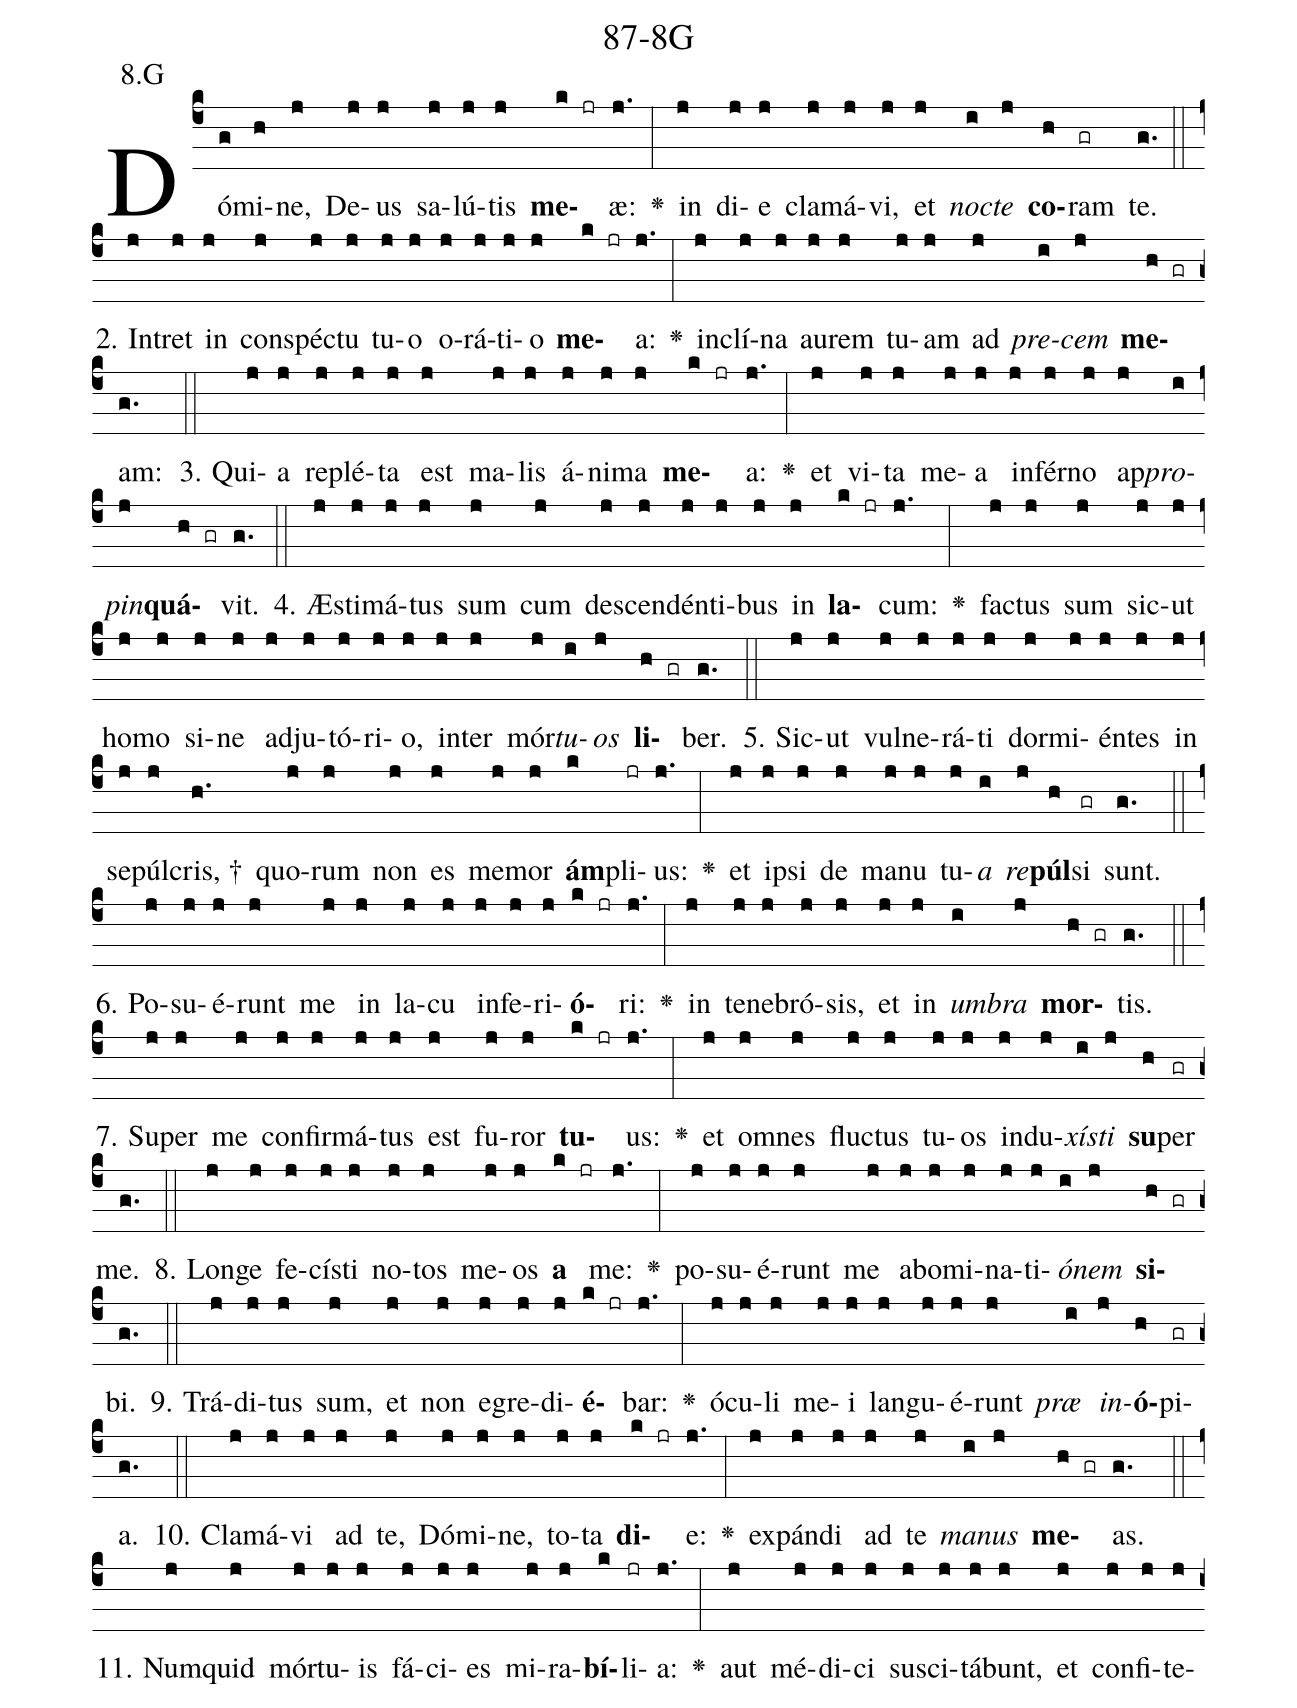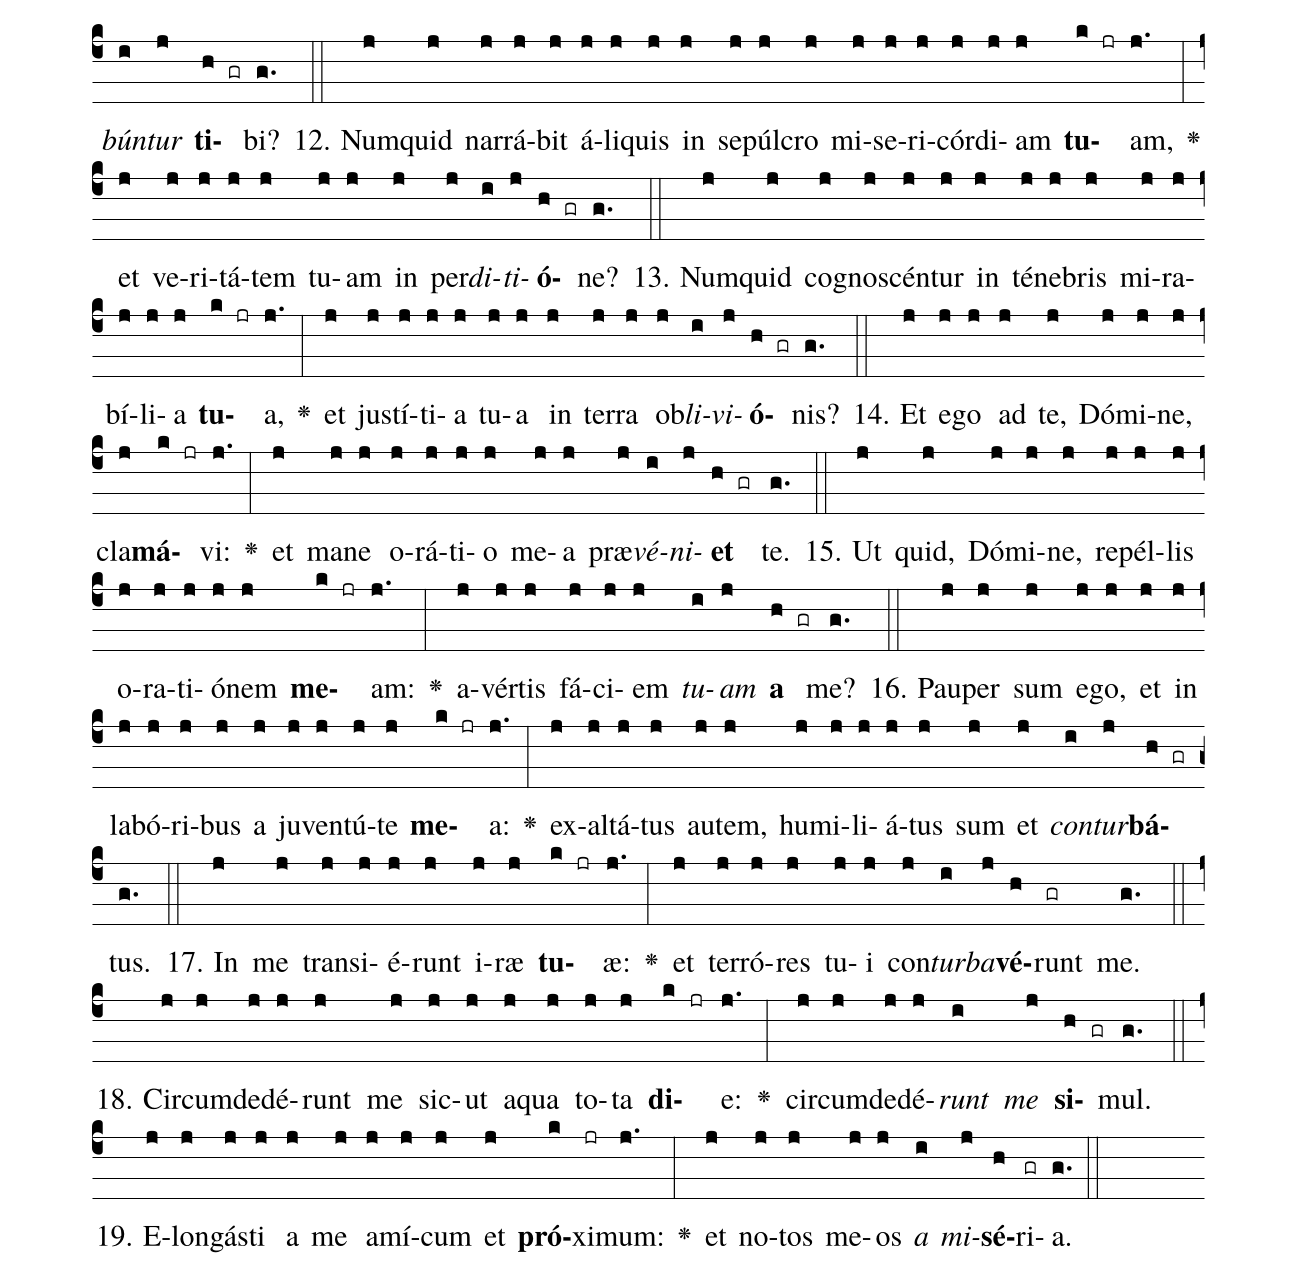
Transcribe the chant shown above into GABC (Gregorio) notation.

name: 87-8G;
annotation: 8.G;
%%
(c4)Dó(g)mi(h)ne,(j) De(j)us(j) sa(j)lú(j)tis(j) <b>me</b>(k jr)æ:(j.) <v>\greheightstar</v>(:) in(j) di(j)e(j) cla(j)má(j)vi,(j) et(j) <i>noc</i>(i)<i>te</i>(j) <b>co</b>(h)ram(gr) te.(g.) (::)
2. In(j)tret(j) in(j) con(j)spéc(j)tu(j) tu(j)o(j) o(j)rá(j)ti(j)o(j) <b>me</b>(k jr)a:(j.) <v>\greheightstar</v>(:) in(j)clí(j)na(j) au(j)rem(j) tu(j)am(j) ad(j) <i>pre</i>(i)<i>cem</i>(j) <b>me</b>(h gr)am:(g.) (::)
3. Qui(j)a(j) re(j)plé(j)ta(j) est(j) ma(j)lis(j) á(j)ni(j)ma(j) <b>me</b>(k jr)a:(j.) <v>\greheightstar</v>(:) et(j) vi(j)ta(j) me(j)a(j) in(j)fér(j)no(j) ap(j)<i>pro</i>(i)<i>pin</i>(j)<b>quá</b>(h gr)vit.(g.) (::)
4. Æs(j)ti(j)má(j)tus(j) sum(j) cum(j) de(j)scen(j)dén(j)ti(j)bus(j) in(j) <b>la</b>(k jr)cum:(j.) <v>\greheightstar</v>(:) fac(j)tus(j) sum(j) sic(j)ut(j) ho(j)mo(j) si(j)ne(j) ad(j)ju(j)tó(j)ri(j)o,(j) in(j)ter(j) mór(j)<i>tu</i>(i)<i>os</i>(j) <b>li</b>(h gr)ber.(g.) (::)
5. Sic(j)ut(j) vul(j)ne(j)rá(j)ti(j) dor(j)mi(j)én(j)tes(j) in(j) se(j)púl(j)cris, †(h.) quo(j)rum(j) non(j) es(j) me(j)mor(j) <b>ám</b>(k)pli(jr)us:(j.) <v>\greheightstar</v>(:) et(j) ip(j)si(j) de(j) ma(j)nu(j) tu(j)<i>a</i>(i) <i>re</i>(j)<b>púl</b>(h)si(gr) sunt.(g.) (::)
6. Po(j)su(j)é(j)runt(j) me(j) in(j) la(j)cu(j) in(j)fe(j)ri(j)<b>ó</b>(k jr)ri:(j.) <v>\greheightstar</v>(:) in(j) te(j)ne(j)bró(j)sis,(j) et(j) in(j) <i>um</i>(i)<i>bra</i>(j) <b>mor</b>(h gr)tis.(g.) (::)
7. Su(j)per(j) me(j) con(j)fir(j)má(j)tus(j) est(j) fu(j)ror(j) <b>tu</b>(k jr)us:(j.) <v>\greheightstar</v>(:) et(j) om(j)nes(j) fluc(j)tus(j) tu(j)os(j) in(j)du(j)<i>xís</i>(i)<i>ti</i>(j) <b>su</b>(h)per(gr) me.(g.) (::)
8. Lon(j)ge(j) fe(j)cís(j)ti(j) no(j)tos(j) me(j)os(j) <b>a</b>(k jr) me:(j.) <v>\greheightstar</v>(:) po(j)su(j)é(j)runt(j) me(j) ab(j)o(j)mi(j)na(j)ti(j)<i>ó</i>(i)<i>nem</i>(j) <b>si</b>(h gr)bi.(g.) (::)
9. Trá(j)di(j)tus(j) sum,(j) et(j) non(j) e(j)gre(j)di(j)<b>é</b>(k jr)bar:(j.) <v>\greheightstar</v>(:) ó(j)cu(j)li(j) me(j)i(j) lan(j)gu(j)é(j)runt(j) <i>præ</i>(i) <i>in</i>(j)<b>ó</b>(h)pi(gr)a.(g.) (::)
10. Cla(j)má(j)vi(j) ad(j) te,(j) Dó(j)mi(j)ne,(j) to(j)ta(j) <b>di</b>(k jr)e:(j.) <v>\greheightstar</v>(:) ex(j)pán(j)di(j) ad(j) te(j) <i>ma</i>(i)<i>nus</i>(j) <b>me</b>(h gr)as.(g.) (::)
11. Num(j)quid(j) mór(j)tu(j)is(j) fá(j)ci(j)es(j) mi(j)ra(j)<b>bí</b>(k)li(jr)a:(j.) <v>\greheightstar</v>(:) aut(j) mé(j)di(j)ci(j) su(j)sci(j)tá(j)bunt,(j) et(j) con(j)fi(j)te(j)<i>bún</i>(i)<i>tur</i>(j) <b>ti</b>(h gr)bi?(g.) (::)
12. Num(j)quid(j) nar(j)rá(j)bit(j) á(j)li(j)quis(j) in(j) se(j)púl(j)cro(j) mi(j)se(j)ri(j)cór(j)di(j)am(j) <b>tu</b>(k jr)am,(j.) <v>\greheightstar</v>(:) et(j) ve(j)ri(j)tá(j)tem(j) tu(j)am(j) in(j) per(j)<i>di</i>(i)<i>ti</i>(j)<b>ó</b>(h gr)ne?(g.) (::)
13. Num(j)quid(j) co(j)gno(j)scén(j)tur(j) in(j) té(j)ne(j)bris(j) mi(j)ra(j)bí(j)li(j)a(j) <b>tu</b>(k jr)a,(j.) <v>\greheightstar</v>(:) et(j) jus(j)tí(j)ti(j)a(j) tu(j)a(j) in(j) ter(j)ra(j) ob(j)<i>li</i>(i)<i>vi</i>(j)<b>ó</b>(h gr)nis?(g.) (::)
14. Et(j) e(j)go(j) ad(j) te,(j) Dó(j)mi(j)ne,(j) cla(j)<b>má</b>(k jr)vi:(j.) <v>\greheightstar</v>(:) et(j) ma(j)ne(j) o(j)rá(j)ti(j)o(j) me(j)a(j) præ(j)<i>vé</i>(i)<i>ni</i>(j)<b>et</b>(h gr) te.(g.) (::)
15. Ut(j) quid,(j) Dó(j)mi(j)ne,(j) re(j)pél(j)lis(j) o(j)ra(j)ti(j)ó(j)nem(j) <b>me</b>(k jr)am:(j.) <v>\greheightstar</v>(:) a(j)vér(j)tis(j) fá(j)ci(j)em(j) <i>tu</i>(i)<i>am</i>(j) <b>a</b>(h gr) me?(g.) (::)
16. Pau(j)per(j) sum(j) e(j)go,(j) et(j) in(j) la(j)bó(j)ri(j)bus(j) a(j) ju(j)ven(j)tú(j)te(j) <b>me</b>(k jr)a:(j.) <v>\greheightstar</v>(:) ex(j)al(j)tá(j)tus(j) au(j)tem,(j) hu(j)mi(j)li(j)á(j)tus(j) sum(j) et(j) <i>con</i>(i)<i>tur</i>(j)<b>bá</b>(h gr)tus.(g.) (::)
17. In(j) me(j) trans(j)i(j)é(j)runt(j) i(j)ræ(j) <b>tu</b>(k jr)æ:(j.) <v>\greheightstar</v>(:) et(j) ter(j)ró(j)res(j) tu(j)i(j) con(j)<i>tur</i>(i)<i>ba</i>(j)<b>vé</b>(h)runt(gr) me.(g.) (::)
18. Cir(j)cum(j)de(j)dé(j)runt(j) me(j) sic(j)ut(j) a(j)qua(j) to(j)ta(j) <b>di</b>(k jr)e:(j.) <v>\greheightstar</v>(:) cir(j)cum(j)de(j)dé(j)<i>runt</i>(i) <i>me</i>(j) <b>si</b>(h gr)mul.(g.) (::)
19. E(j)lon(j)gás(j)ti(j) a(j) me(j) a(j)mí(j)cum(j) et(j) <b>pró</b>(k)xi(jr)mum:(j.) <v>\greheightstar</v>(:) et(j) no(j)tos(j) me(j)os(j) <i>a</i>(i) <i>mi</i>(j)<b>sé</b>(h)ri(gr)a.(g.) (::)
